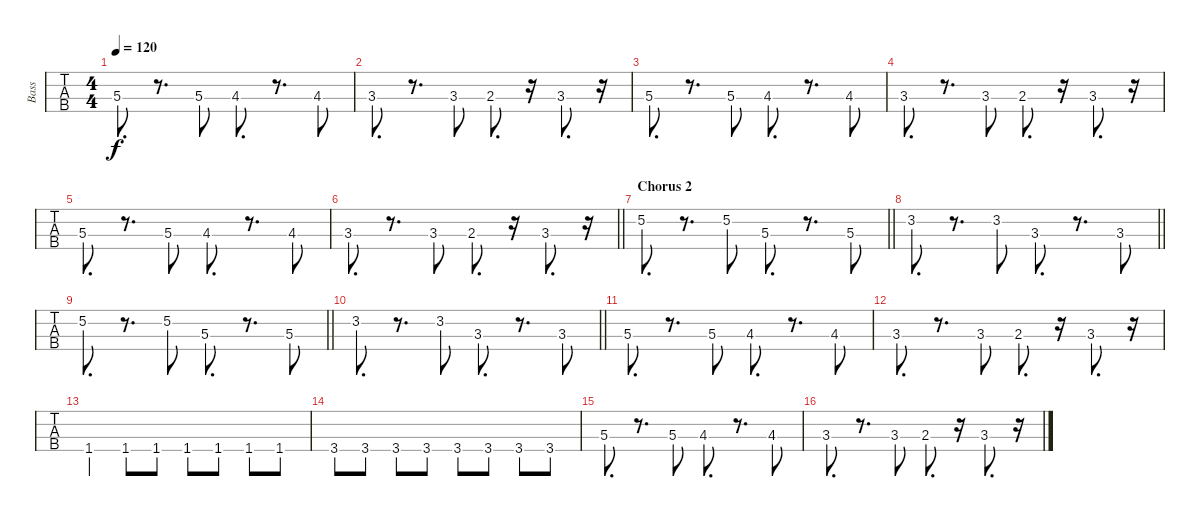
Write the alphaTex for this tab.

\track ("Bass" "Bass") {instrument electricbassfinger}
\staff {tabs}
\tuning (G2 D2 A1 E1) {hide}
\ts (4 4)
\tempo 120
\clef f4
\ks c
5.3.8{d dy f} r.8{d} 5.3.8 4.3.8{d} r.8{d} 4.3.8 |
3.3.8{d} r.8{d} 3.3.8 2.3.8{d} r.16 3.3.8{d} r.16 |
5.3.8{d} r.8{d} 5.3.8 4.3.8{d} r.8{d} 4.3.8 |
3.3.8{d} r.8{d} 3.3.8 2.3.8{d} r.16 3.3.8{d} r.16 |
5.3.8{d} r.8{d} 5.3.8 4.3.8{d} r.8{d} 4.3.8 |
\barLineRight lightlight
3.3.8{d} r.8{d} 3.3.8 2.3.8{d} r.16 3.3.8{d} r.16 |
\section ("" "Chorus 2")
\barLineRight lightlight
5.2.8{d} r.8{d} 5.2.8 5.3.8{d} r.8{d} 5.3.8 |
\barLineRight lightlight
3.2.8{d} r.8{d} 3.2.8 3.3.8{d} r.8{d} 3.3.8 |
\barLineRight lightlight
5.2.8{d} r.8{d} 5.2.8 5.3.8{d} r.8{d} 5.3.8 |
\barLineRight lightlight
3.2.8{d} r.8{d} 3.2.8 3.3.8{d} r.8{d} 3.3.8 |
5.3.8{d} r.8{d} 5.3.8 4.3.8{d} r.8{d} 4.3.8 |
3.3.8{d} r.8{d} 3.3.8 2.3.8{d} r.16 3.3.8{d} r.16 |
1.4.4 1.4.8 1.4.8 1.4.8 1.4.8 1.4.8 1.4.8 |
3.4.8 3.4.8 3.4.8 3.4.8 3.4.8 3.4.8 3.4.8 3.4.8 |
5.3.8{d} r.8{d} 5.3.8 4.3.8{d} r.8{d} 4.3.8 |
3.3.8{d} r.8{d} 3.3.8 2.3.8{d} r.16 3.3.8{d} r.16
